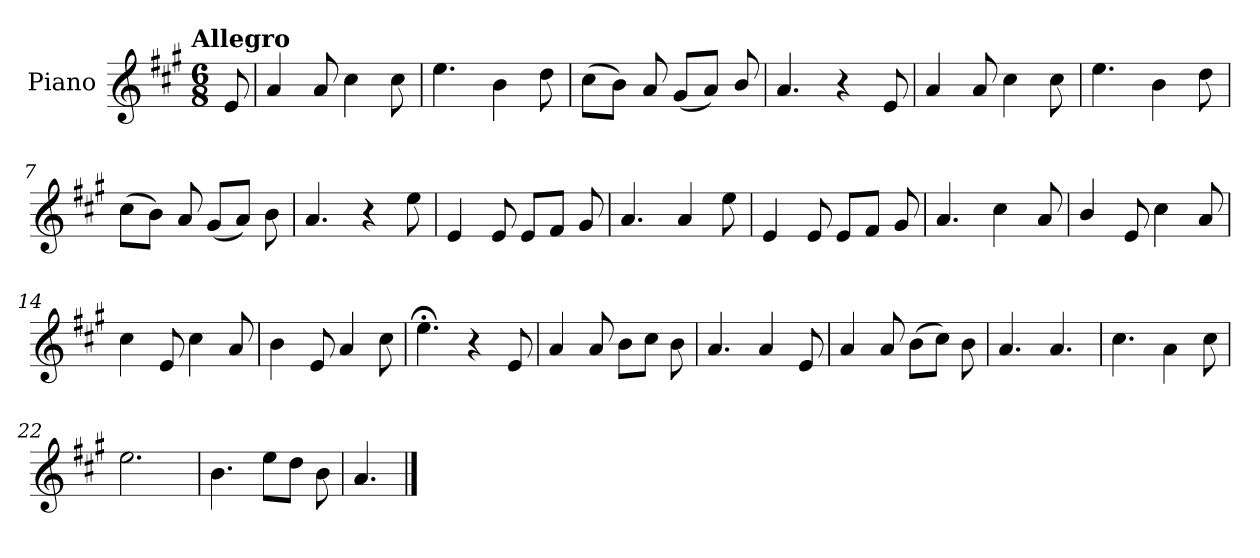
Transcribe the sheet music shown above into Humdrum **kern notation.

**kern
*part1
*staff1
*I"Piano
*I'Pno.
*clefG2
*k[f#c#g#]
!!LO:TX:omd:t=Allegro
*M6/8
*MM144
=
8e/
=1
4a/
8a/
4cc#\
8cc#\
=2
4.ee\
4b\
8dd\
=3
(>8cc#\L
8b\J)
8a/
(<8g#/L
8a/J)
8b/
!!LO:LB:g=z
=4
4.a/
4r
8e/
=5
4a/
8a/
4cc#\
8cc#\
=6
4.ee\
4b\
8dd\
=7
(>8cc#\L
8b\J)
8a/
(<8g#/L
8a/J)
8b\
=8
4.a/
4r
8ee\
!!LO:LB:g=z
=9
4e/
8e/
8e/L
8f#/J
8g#/
=10
4.a/
4a/
8ee\
=11
4e/
8e/
8e/L
8f#/J
8g#/
=12
4.a/
4cc#\
8a/
=13
4b/
8e/
4cc#\
8a/
!!LO:LB:g=z
=14
4cc#\
8e/
4cc#\
8a/
=15
4b\
8e/
4a/
8cc#\
=16
4.ee;<\
4r
8e/
=17
4a/
8a/
8b\L
8cc#\J
8b\
=18
4.a/
4a/
8e/
!!LO:LB:g=z
=19
4a/
8a/
(>8b\L
8cc#\J)
8b\
=20
4.a/
4.a/
=21
4.cc#\
4a\
8cc#\
=22
2.ee\
=23
4.b\
8ee\L
8dd\J
8b\
=24
4.a/
==
*-
